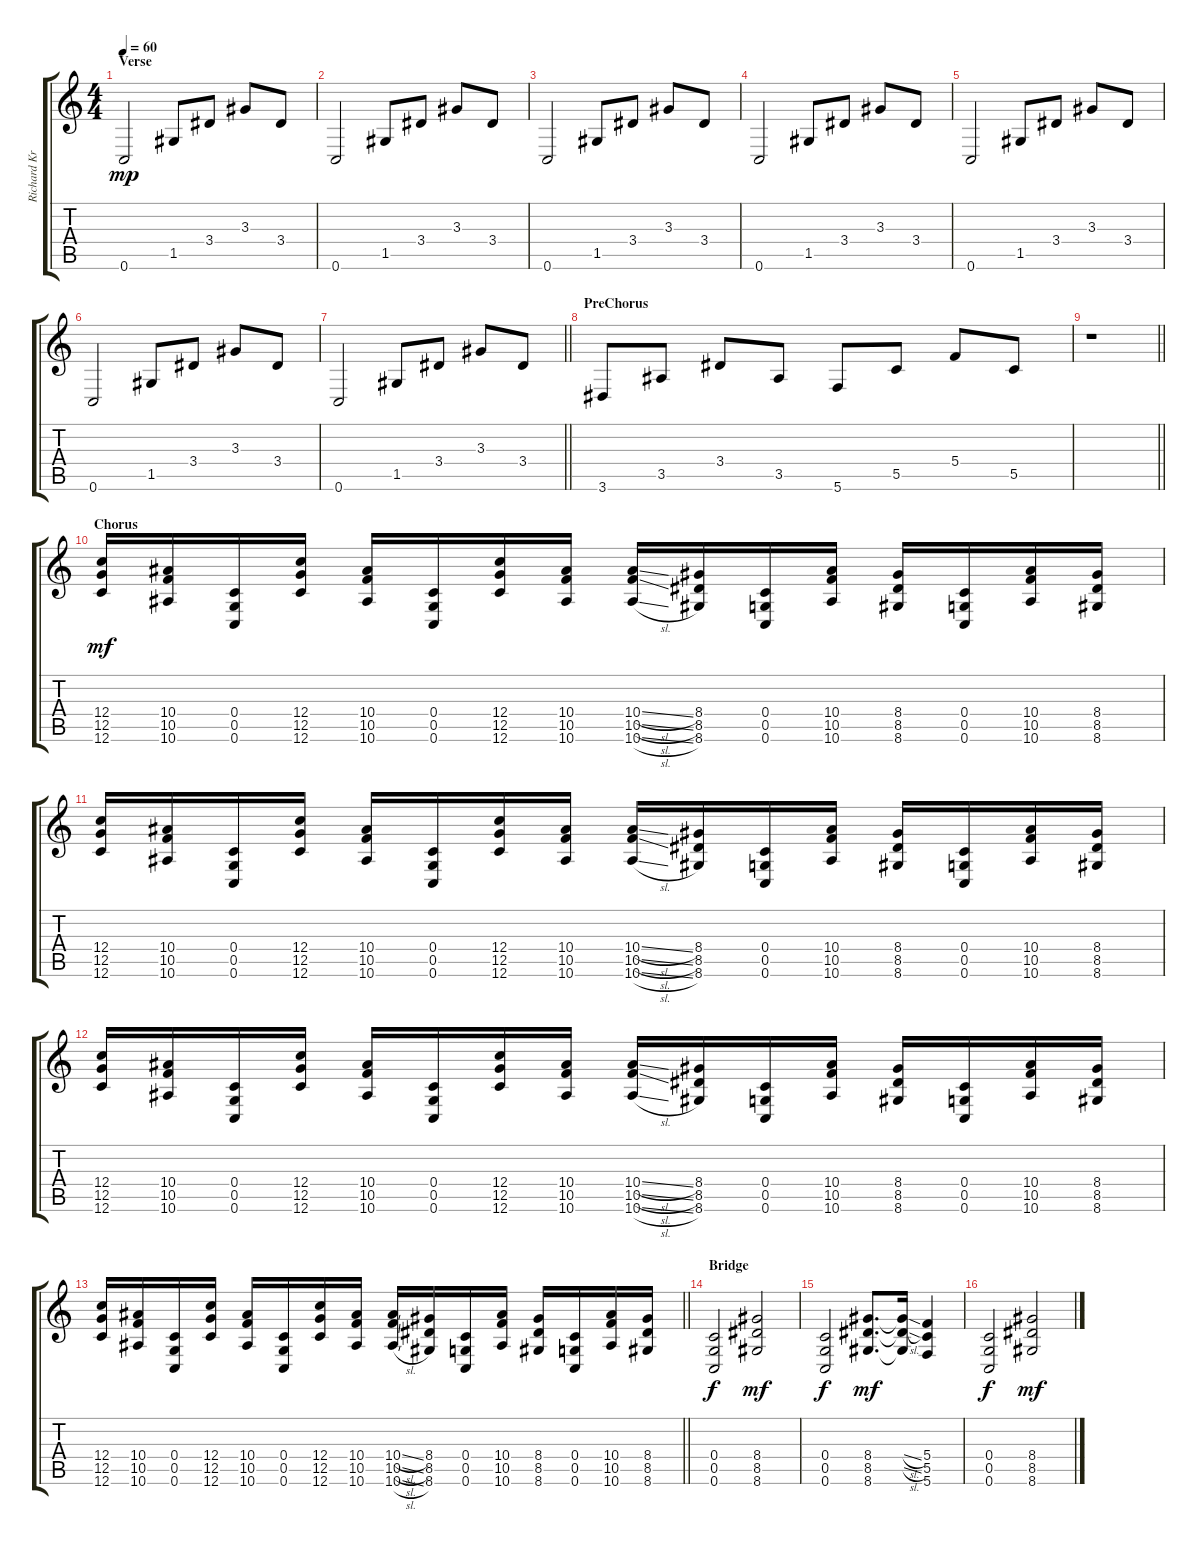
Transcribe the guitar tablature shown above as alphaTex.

\track ("Richard Kruspe" "Richard Kr") {instrument distortionguitar}
\staff {score tabs}
\tuning (D4 A3 F3 C3 G2 C2) {hide}
\ts (4 4)
\section ("" "Verse ")
\tempo 60
\clef g2
\ks c
0.6.2{dy mp instrument acousticguitarsteel} 1.5.8 3.4.8 3.3.8 3.4.8 |
0.6.2 1.5.8 3.4.8 3.3.8 3.4.8 |
0.6.2 1.5.8 3.4.8 3.3.8 3.4.8 |
0.6.2 1.5.8 3.4.8 3.3.8 3.4.8 |
0.6.2 1.5.8 3.4.8 3.3.8 3.4.8 |
0.6.2 1.5.8 3.4.8 3.3.8 3.4.8 |
\barLineRight lightlight
0.6.2 1.5.8 3.4.8 3.3.8 3.4.8 |
\section ("" "PreChorus")
3.6.8 3.5.8 3.4.8 3.5.8 5.6.8 5.5.8 5.4.8 5.5.8 |
\barLineRight lightlight
r.1 |
\section ("" "Chorus")
(12.4 12.5 12.6).16{dy mf volume 8 instrument distortionguitar} (10.4 10.5 10.6).16 (0.4 0.5 0.6).16 (12.4 12.5 12.6).16 (10.4 10.5 10.6).16 (0.4 0.5 0.6).16 (12.4 12.5 12.6).16 (10.4 10.5 10.6).16 (10.4{sl} 10.5{sl} 10.6{sl}).16 (8.4 8.5 8.6).16 (0.4 0.5 0.6).16 (10.4 10.5 10.6).16 (8.4 8.5 8.6).16 (0.4 0.5 0.6).16 (10.4 10.5 10.6).16 (8.4 8.5 8.6).16 |
(12.4 12.5 12.6).16 (10.4 10.5 10.6).16 (0.4 0.5 0.6).16 (12.4 12.5 12.6).16 (10.4 10.5 10.6).16 (0.4 0.5 0.6).16 (12.4 12.5 12.6).16 (10.4 10.5 10.6).16 (10.4{sl} 10.5{sl} 10.6{sl}).16 (8.4 8.5 8.6).16 (0.4 0.5 0.6).16 (10.4 10.5 10.6).16 (8.4 8.5 8.6).16 (0.4 0.5 0.6).16 (10.4 10.5 10.6).16 (8.4 8.5 8.6).16 |
(12.4 12.5 12.6).16 (10.4 10.5 10.6).16 (0.4 0.5 0.6).16 (12.4 12.5 12.6).16 (10.4 10.5 10.6).16 (0.4 0.5 0.6).16 (12.4 12.5 12.6).16 (10.4 10.5 10.6).16 (10.4{sl} 10.5{sl} 10.6{sl}).16 (8.4 8.5 8.6).16 (0.4 0.5 0.6).16 (10.4 10.5 10.6).16 (8.4 8.5 8.6).16 (0.4 0.5 0.6).16 (10.4 10.5 10.6).16 (8.4 8.5 8.6).16 |
\barLineRight lightlight
(12.4 12.5 12.6).16 (10.4 10.5 10.6).16 (0.4 0.5 0.6).16 (12.4 12.5 12.6).16 (10.4 10.5 10.6).16 (0.4 0.5 0.6).16 (12.4 12.5 12.6).16 (10.4 10.5 10.6).16 (10.4{sl} 10.5{sl} 10.6{sl}).16 (8.4 8.5 8.6).16 (0.4 0.5 0.6).16 (10.4 10.5 10.6).16 (8.4 8.5 8.6).16 (0.4 0.5 0.6).16 (10.4 10.5 10.6).16 (8.4 8.5 8.6).16 |
\section ("" "Bridge")
(0.4 0.5 0.6).2{dy f} (8.4 8.5 8.6).2{dy mf} |
(0.4 0.5 0.6).2{dy f} (8.4 8.5 8.6).8{d dy mf} (8.4{sl t} 8.5{sl t} 8.6{t}).16 (5.4 5.5 5.6).4 |
(0.4 0.5 0.6).2{dy f} (8.4 8.5 8.6).2{dy mf}
